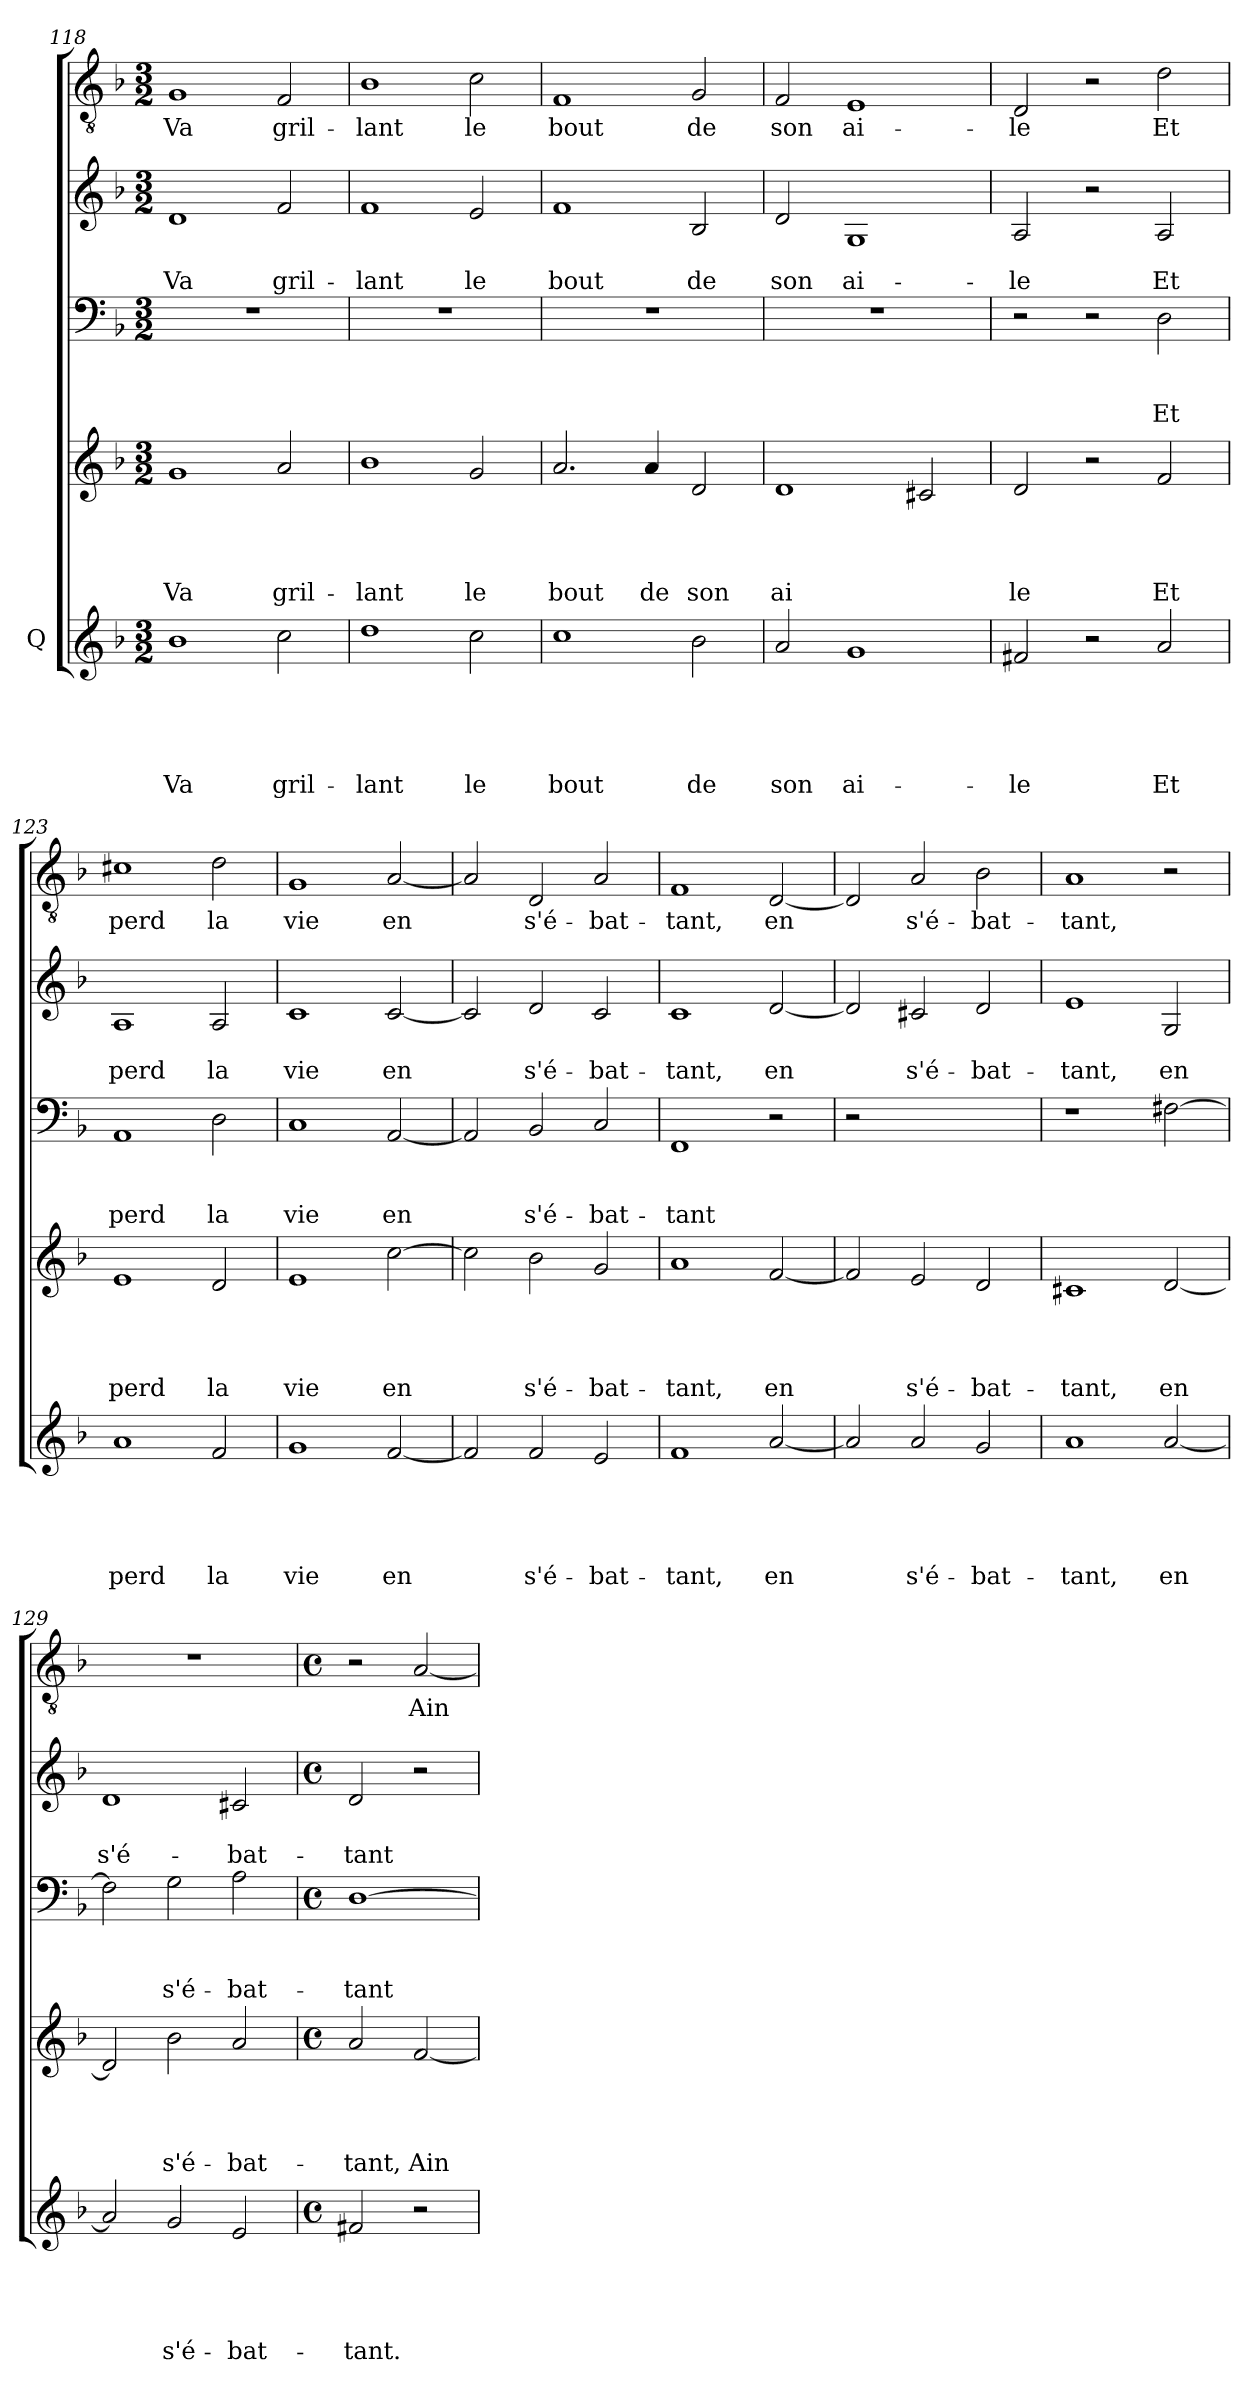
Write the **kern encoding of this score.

**kern	**text	**text	**text	**text	**text	**kern	**text	**text	**text	**text	**kern	**text	**text	**text	**kern	**text	**text	**kern	**text
*part5	*part5	*part5	*part5	*part5	*part5	*part4	*part4	*part4	*part4	*part4	*part3	*part3	*part3	*part3	*part2	*part2	*part2	*part1	*part1
*staff5	*staff5	*staff5	*staff5	*staff5	*staff5	*staff4	*staff4	*staff4	*staff4	*staff4	*staff3	*staff3	*staff3	*staff3	*staff2	*staff2	*staff2	*staff1	*staff1
*I"Q	*	*	*	*	*	*	*	*	*	*	*	*	*	*	*	*	*	*	*
*clefG2	*	*	*	*	*	*clefG2	*	*	*	*	*clefF4	*	*	*	*clefG2	*	*	*clefGv2	*
*k[b-]	*	*	*	*	*	*k[b-]	*	*	*	*	*k[b-]	*	*	*	*k[b-]	*	*	*k[b-]	*
*F:	*	*	*	*	*	*F:	*	*	*	*	*F:	*	*	*	*F:	*	*	*F:	*
*M3/2	*	*	*	*	*	*M3/2	*	*	*	*	*M3/2	*	*	*	*M3/2	*	*	*M3/2	*
=118	=118	=118	=118	=118	=118	=118	=118	=118	=118	=118	=118	=118	=118	=118	=118	=118	=118	=118	=118
!	!	!	!	!	!LO:LY:b	!	!	!	!	!LO:LY:b	!LO:N:vis=1	!	!	!	!	!	!LO:LY:b	!	!LO:LY:b
1b-	.	.	.	.	Va	1g	.	.	.	Va	1.r	.	.	.	1d	.	Va	1G	Va
!	!	!	!	!	!LO:LY:b	!	!	!	!	!LO:LY:b	!	!	!	!	!	!	!LO:LY:b	!	!LO:LY:b
2cc\	.	.	.	.	gril-	2a/	.	.	.	gril-	.	.	.	.	2f/	.	gril-	2F/	gril-
=119	=119	=119	=119	=119	=119	=119	=119	=119	=119	=119	=119	=119	=119	=119	=119	=119	=119	=119	=119
!	!	!	!	!	!LO:LY:b	!	!	!	!	!LO:LY:b	!LO:N:vis=1	!	!	!	!	!	!LO:LY:b	!	!LO:LY:b
1dd	.	.	.	.	-lant	1b-	.	.	.	-lant	1.r	.	.	.	1f	.	-lant	1B-	-lant
!	!	!	!	!	!LO:LY:b	!	!	!	!	!LO:LY:b	!	!	!	!	!	!	!LO:LY:b	!	!LO:LY:b
2cc\	.	.	.	.	le	2g/	.	.	.	le	.	.	.	.	2e/	.	le	2c\	le
=120	=120	=120	=120	=120	=120	=120	=120	=120	=120	=120	=120	=120	=120	=120	=120	=120	=120	=120	=120
!	!	!	!	!	!LO:LY:b	!	!	!	!	!LO:LY:b	!LO:N:vis=1	!	!	!	!	!	!LO:LY:b	!	!LO:LY:b
1cc	.	.	.	.	bout	2.a/	.	.	.	bout	1.r	.	.	.	1f	.	bout	1F	bout
!	!	!	!	!	!	!	!	!	!	!LO:LY:b	!	!	!	!	!	!	!	!	!
.	.	.	.	.	.	4a/	.	.	.	de	.	.	.	.	.	.	.	.	.
!	!	!	!	!	!LO:LY:b	!	!	!	!	!LO:LY:b	!	!	!	!	!	!	!LO:LY:b	!	!LO:LY:b
2b-\	.	.	.	.	de	2d/	.	.	.	son	.	.	.	.	2B-/	.	de	2G/	de
=121	=121	=121	=121	=121	=121	=121	=121	=121	=121	=121	=121	=121	=121	=121	=121	=121	=121	=121	=121
!	!	!	!	!	!LO:LY:b	!	!	!	!	!LO:LY:b	!LO:N:vis=1	!	!	!	!	!	!LO:LY:b	!	!LO:LY:b
2a/	.	.	.	.	son	1d	.	.	.	ai	1.r	.	.	.	2d/	.	son	2F/	son
!	!	!	!	!	!LO:LY:b	!	!	!	!	!	!	!	!	!	!	!	!LO:LY:b	!	!LO:LY:b
1g	.	.	.	.	ai-	.	.	.	.	.	.	.	.	.	1G	.	ai-	1E	ai-
.	.	.	.	.	.	2c#X/	.	.	.	.	.	.	.	.	.	.	.	.	.
=122	=122	=122	=122	=122	=122	=122	=122	=122	=122	=122	=122	=122	=122	=122	=122	=122	=122	=122	=122
!	!	!	!	!	!LO:LY:b	!	!	!	!	!LO:LY:b	!	!	!	!	!	!	!LO:LY:b	!	!LO:LY:b
2f#X/	.	.	.	.	-le	2d/	.	.	.	le	2r	.	.	.	2A/	.	-le	2D/	-le
2r	.	.	.	.	.	2r	.	.	.	.	2r	.	.	.	2r	.	.	2r	.
!	!	!	!	!	!LO:LY:b	!	!	!	!	!LO:LY:b	!	!	!	!LO:LY:b	!	!	!LO:LY:b	!	!LO:LY:b
2a/	.	.	.	.	Et	2f/	.	.	.	Et	2D\	.	.	Et	2A/	.	Et	2d\	Et
!!LO:LB:g=z
=123	=123	=123	=123	=123	=123	=123	=123	=123	=123	=123	=123	=123	=123	=123	=123	=123	=123	=123	=123
!	!	!	!	!	!LO:LY:b	!	!	!	!	!LO:LY:b	!	!	!	!LO:LY:b	!	!	!LO:LY:b	!	!LO:LY:b
1a	.	.	.	.	perd	1e	.	.	.	perd	1AA	.	.	perd	1A	.	perd	1c#X	perd
!	!	!	!	!	!LO:LY:b	!	!	!	!	!LO:LY:b	!	!	!	!LO:LY:b	!	!	!LO:LY:b	!	!LO:LY:b
2f/	.	.	.	.	la	2d/	.	.	.	la	2D\	.	.	la	2A/	.	la	2d\	la
=124	=124	=124	=124	=124	=124	=124	=124	=124	=124	=124	=124	=124	=124	=124	=124	=124	=124	=124	=124
!	!	!	!	!	!LO:LY:b	!	!	!	!	!LO:LY:b	!	!	!	!LO:LY:b	!	!	!LO:LY:b	!	!LO:LY:b
1g	.	.	.	.	vie	1e	.	.	.	vie	1C	.	.	vie	1c	.	vie	1G	vie
!	!	!	!	!	!LO:LY:b	!	!	!	!	!LO:LY:b	!	!	!	!LO:LY:b	!	!	!LO:LY:b	!	!LO:LY:b
[<2f/	.	.	.	.	en	[>2cc\	.	.	.	en	[<2AA/	.	.	en	[<2c/	.	en	[<2A/	en
=125	=125	=125	=125	=125	=125	=125	=125	=125	=125	=125	=125	=125	=125	=125	=125	=125	=125	=125	=125
2f/]	.	.	.	.	.	2cc\]	.	.	.	.	2AA/]	.	.	.	2c/]	.	.	2A/]	.
!	!	!	!	!	!LO:LY:b	!	!	!	!	!LO:LY:b	!	!	!	!LO:LY:b	!	!	!LO:LY:b	!	!LO:LY:b
2f/	.	.	.	.	s'é-	2b-\	.	.	.	s'é-	2BB-/	.	.	s'é-	2d/	.	s'é-	2D/	s'é-
!	!	!	!	!	!LO:LY:b	!	!	!	!	!LO:LY:b	!	!	!	!LO:LY:b	!	!	!LO:LY:b	!	!LO:LY:b
2e/	.	.	.	.	-bat-	2g/	.	.	.	-bat-	2C/	.	.	-bat-	2c/	.	-bat-	2A/	-bat-
=126	=126	=126	=126	=126	=126	=126	=126	=126	=126	=126	=126	=126	=126	=126	=126	=126	=126	=126	=126
!	!	!	!	!	!LO:LY:b	!	!	!	!	!LO:LY:b	!	!	!	!LO:LY:b	!	!	!LO:LY:b	!	!LO:LY:b
1f	.	.	.	.	-tant,	1a	.	.	.	-tant,	1FF	.	.	-tant	1c	.	-tant,	1F	-tant,
!	!	!	!	!	!LO:LY:b	!	!	!	!	!LO:LY:b	!	!	!	!	!	!	!LO:LY:b	!	!LO:LY:b
[<2a/	.	.	.	.	en	[<2f/	.	.	.	en	2r	.	.	.	[<2d/	.	en	[<2D/	en
=127	=127	=127	=127	=127	=127	=127	=127	=127	=127	=127	=127	=127	=127	=127	=127	=127	=127	=127	=127
2a/]	.	.	.	.	.	2f/]	.	.	.	.	2r	.	.	.	2d/]	.	.	2D/]	.
!	!	!	!	!	!LO:LY:b	!	!	!	!	!LO:LY:b	!	!	!	!	!	!	!LO:LY:b	!	!LO:LY:b
2a/	.	.	.	.	s'é-	2e/	.	.	.	s'é-	1ryy	.	.	.	2c#X/	.	s'é-	2A/	s'é-
!	!	!	!	!	!LO:LY:b	!	!	!	!	!LO:LY:b	!	!	!	!	!	!	!LO:LY:b	!	!LO:LY:b
2g/	.	.	.	.	-bat-	2d/	.	.	.	-bat-	.	.	.	.	2d/	.	-bat-	2B-\	-bat-
=128	=128	=128	=128	=128	=128	=128	=128	=128	=128	=128	=128	=128	=128	=128	=128	=128	=128	=128	=128
!	!	!	!	!	!LO:LY:b	!	!	!	!	!LO:LY:b	!	!	!	!	!	!	!LO:LY:b	!	!LO:LY:b
1a	.	.	.	.	-tant,	1c#X	.	.	.	-tant,	1r	.	.	.	1e	.	-tant,	1A	-tant,
!	!	!	!	!	!LO:LY:b	!	!	!	!	!LO:LY:b	!	!	!	!	!	!	!LO:LY:b	!	!
[<2a/	.	.	.	.	en	[<2d/	.	.	.	en	[>2F#X\	.	.	.	2G/	.	en	2r	.
!!LO:PB:g=z
=129	=129	=129	=129	=129	=129	=129	=129	=129	=129	=129	=129	=129	=129	=129	=129	=129	=129	=129	=129
!	!	!	!	!	!	!	!	!	!	!	!	!	!	!	!	!	!LO:LY:b	!LO:N:vis=1	!
2a/]	.	.	.	.	.	2d/]	.	.	.	.	2F#\]	.	.	.	1d	.	s'é-	1.r	.
!	!	!	!	!	!LO:LY:b	!	!	!	!	!LO:LY:b	!	!	!	!LO:LY:b	!	!	!	!	!
2g/	.	.	.	.	s'é-	2b-\	.	.	.	s'é-	2G\	.	.	s'é-	.	.	.	.	.
!	!	!	!	!	!LO:LY:b	!	!	!	!	!LO:LY:b	!	!	!	!LO:LY:b	!	!	!LO:LY:b	!	!
2e/	.	.	.	.	-bat-	2a/	.	.	.	-bat-	2A\	.	.	-bat-	2c#X/	.	-bat-	.	.
=130	=130	=130	=130	=130	=130	=130	=130	=130	=130	=130	=130	=130	=130	=130	=130	=130	=130	=130	=130
*M4/4	*	*	*	*	*	*M4/4	*	*	*	*	*M4/4	*	*	*	*M4/4	*	*	*M4/4	*
*met(c)	*	*	*	*	*	*met(c)	*	*	*	*	*met(c)	*	*	*	*met(c)	*	*	*met(c)	*
*	*	*	*	*	*	*	*	*	*	*	*	*	*	*	*	*	*	*MM120	*
!	!	!	!	!	!LO:LY:b	!	!	!	!	!LO:LY:b	!	!	!	!LO:LY:b	!	!	!LO:LY:b	!	!
2f#X/	.	.	.	.	-tant.	2a/	.	.	.	-tant,	[>1D	.	.	-tant	2d/	.	-tant	2r	.
!	!	!	!	!	!	!	!	!	!	!LO:LY:b	!	!	!	!	!	!	!	!	!LO:LY:b
2r	.	.	.	.	.	[<2f/	.	.	.	Ain-	.	.	.	.	2r	.	.	[<2A/	Ain-
=	=	=	=	=	=	=	=	=	=	=	=	=	=	=	=	=	=	=	=
*-	*-	*-	*-	*-	*-	*-	*-	*-	*-	*-	*-	*-	*-	*-	*-	*-	*-	*-	*-
